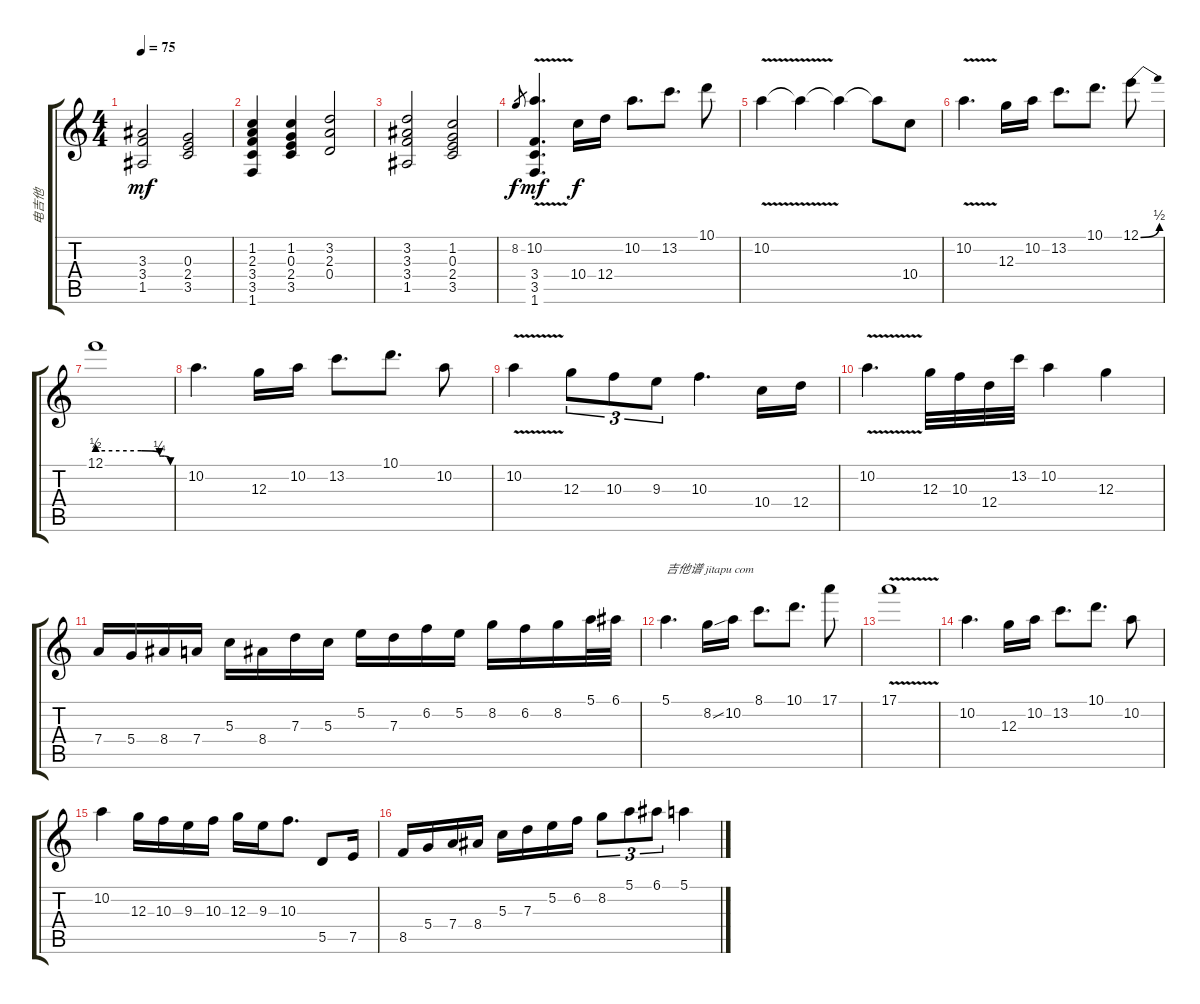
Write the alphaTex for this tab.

\track ("电吉他" "电吉他") {mute instrument overdrivenguitar}
\staff {score tabs}
\tuning (E4 B3 G3 D3 A2 E2) {hide}
\ts (4 4)
\tempo 75
\clef g2
\ks c
(3.3 3.4 1.5).2{dy mf} (0.3 2.4 3.5).2 |
(1.2 2.3 3.4 3.5 1.6).4 (1.2 0.3 2.4 3.5).4 (3.2 2.3 0.4).2 |
(3.2 3.3 3.4 1.5).2 (1.2 0.3 2.4 3.5).2 |
8.2.8{gr dy f} (10.2{v} 3.4{v} 3.5{v} 1.6{v}).4{d dy mf} 10.4.16{dy f} 12.4.16 10.2.8{d} 13.2.8{d} 10.1.8 |
10.2{v}.4 10.2{t}.4 10.2{t}.4 10.2{t}.8 10.4.8 |
10.2{v}.4{d} 12.3.16 10.2.16 13.2.8{d} 10.1.8{d} 12.1{be (bend 0 0 60 2)}.8 |
12.1{be (custom 0 2 30 2 36 2 51 1 53 1 55 1 60 0)}.1 |
10.2.4{d} 12.3.16 10.2.16 13.2.8{d} 10.1.8{d} 10.2.8 |
10.2{v}.4 12.3.8{tu (3 2)} 10.3.8{tu (3 2)} 9.3.8{tu (3 2)} 10.3.4{d} 10.4.16 12.4.16 |
10.2{v}.4{d} 12.3.32 10.3.32 12.4.32 13.2.32 10.2.4 12.3.4 |
7.4.16 5.4.16 8.4.16 7.4.16 5.3.16 8.4.16 7.3.16 5.3.16 5.2.16 7.3.16 6.2.16 5.2.16 8.2.16 6.2.16 8.2.16 5.1.32 6.1.32 |
5.1.4{d txt "吉他谱 jitapu com"} 8.2{ss}.16 10.2.16 8.1.8{d} 10.1.8{d} 17.1.8 |
17.1{v}.1 |
10.2.4{d} 12.3.16 10.2.16 13.2.8{d} 10.1.8{d} 10.2.8 |
10.2.4 12.3.16 10.3.16 9.3.16 10.3.16 12.3.16 9.3.16 10.3.8{d} 5.5.8 7.5.16 |
8.5.16 5.4.16 7.4.16 8.4.16 5.3.16 7.3.16 5.2.16 6.2.16 8.2.8{tu (3 2)} 5.1.8{tu (3 2)} 6.1.8{tu (3 2)} 5.1.4
